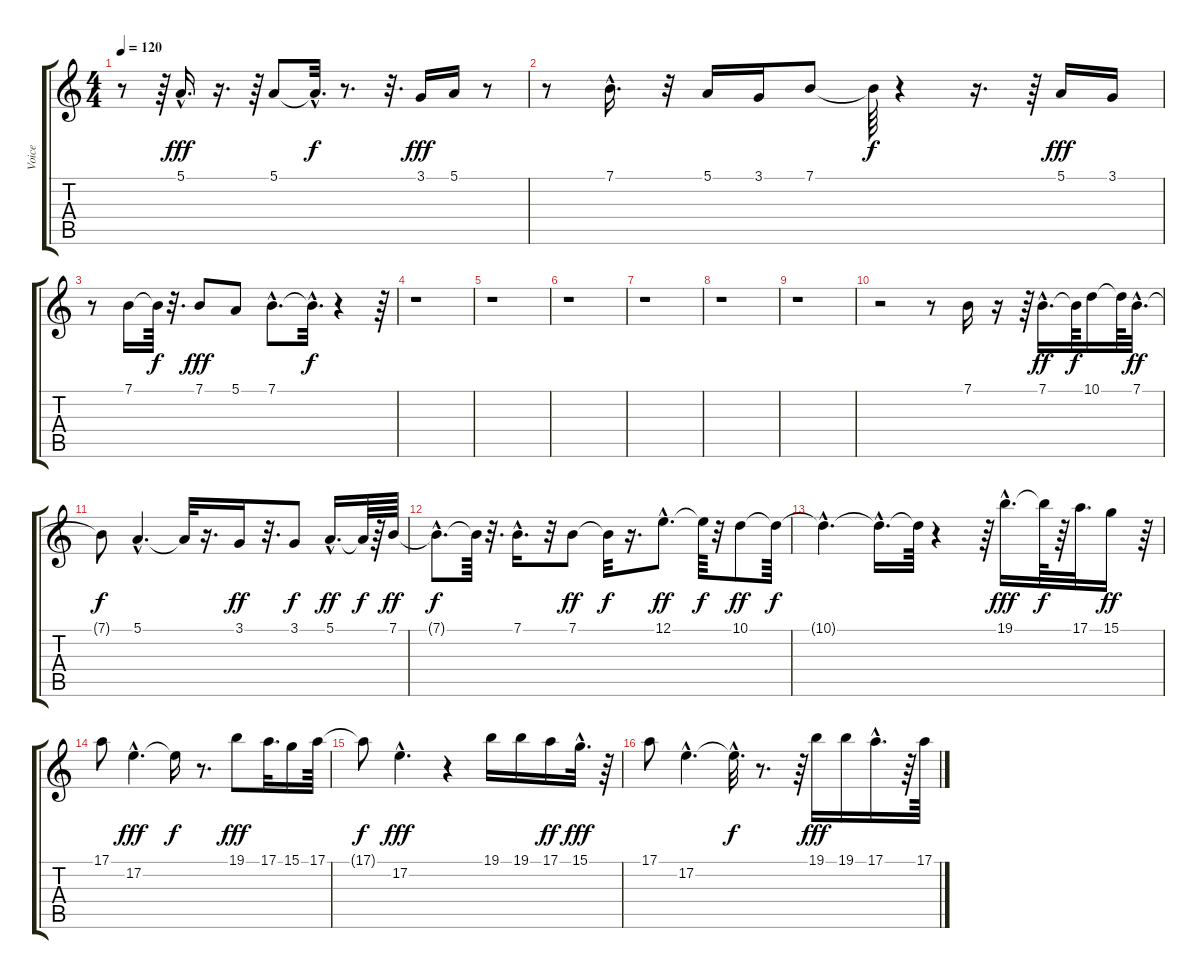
\track ("Voice" "Voice") {instrument lead2sawtooth}
\staff {score tabs}
\tuning (E4 B3 G3 D3 A2 E2) {hide}
\ts (4 4)
\tempo 120
\clef g2
\ks c
r.8{dy fff} r.64 5.1{hac}.16{d} r.16{d} r.64 5.1.8 5.1{hac t}.32{d dy f} r.8{d} r.32{d} 3.1.16{dy fff} 5.1.16 r.8 |
r.8 7.1{hac}.16{d} r.32 5.1.16 3.1.16 7.1.8 7.1{t}.64{dy f} r.4 r.16{d} r.64 5.1.16{dy fff} 3.1.16 |
r.8 7.1.16 7.1{t}.64{dy f} r.32{d} 7.1.8{dy fff} 5.1.8 7.1{hac}.8{d} 7.1{hac t}.32{d dy f} r.4 r.64 |
r.1 |
r.1 |
r.1 |
r.1 |
r.1 |
r.1 |
r.2 r.8 7.1.16 r.16 r.64 7.1{hac}.16{d dy ff} 7.1{t}.64{dy f} 10.1.16 10.1{t}.64 7.1{hac}.32{d dy ff} |
7.1{t}.8{dy f} 5.1{hac}.4{d} 5.1{t}.32 r.16{d} 3.1.16{dy ff} r.32{d} 3.1.8{dy f} 5.1{hac}.16{d dy ff} 5.1{t}.64{dy f} r.64 7.1.64{dy ff} |
7.1{hac t}.8{d dy f} 7.1{t}.64 r.32{d} 7.1{hac}.16{d} r.32 7.1.8{dy ff} 7.1{t}.32{dy f} r.16{d} 12.1{hac}.8{d dy ff} 12.1{t}.64{dy f} r.32 10.1.8{dy ff} 10.1{t}.64{dy f} |
10.1{hac t}.4{d} 10.1{hac t}.16{d} 10.1{t}.64 r.4 r.64 19.1{hac}.16{d dy fff} 19.1{t}.64{dy f} r.64 17.1.32{d} 15.1.16{dy ff} r.64 |
17.1.8 17.2{hac}.4{d dy fff} 17.2{t}.16{dy f} r.8{d} 19.1.8{dy fff} 17.1.32{d} 15.1.16 17.1.64 |
17.1{t}.8{dy f} 17.2{hac}.4{d dy fff} r.4 19.1.16 19.1.16 17.1.16{dy ff} 15.1{hac}.32{d dy fff} r.64 |
17.1.8 17.2{hac}.4{d} 17.2{hac t}.32{d dy f} r.8{d} r.64 19.1.16{dy fff} 19.1.16 17.1{hac}.16{d} r.64 17.1.64
